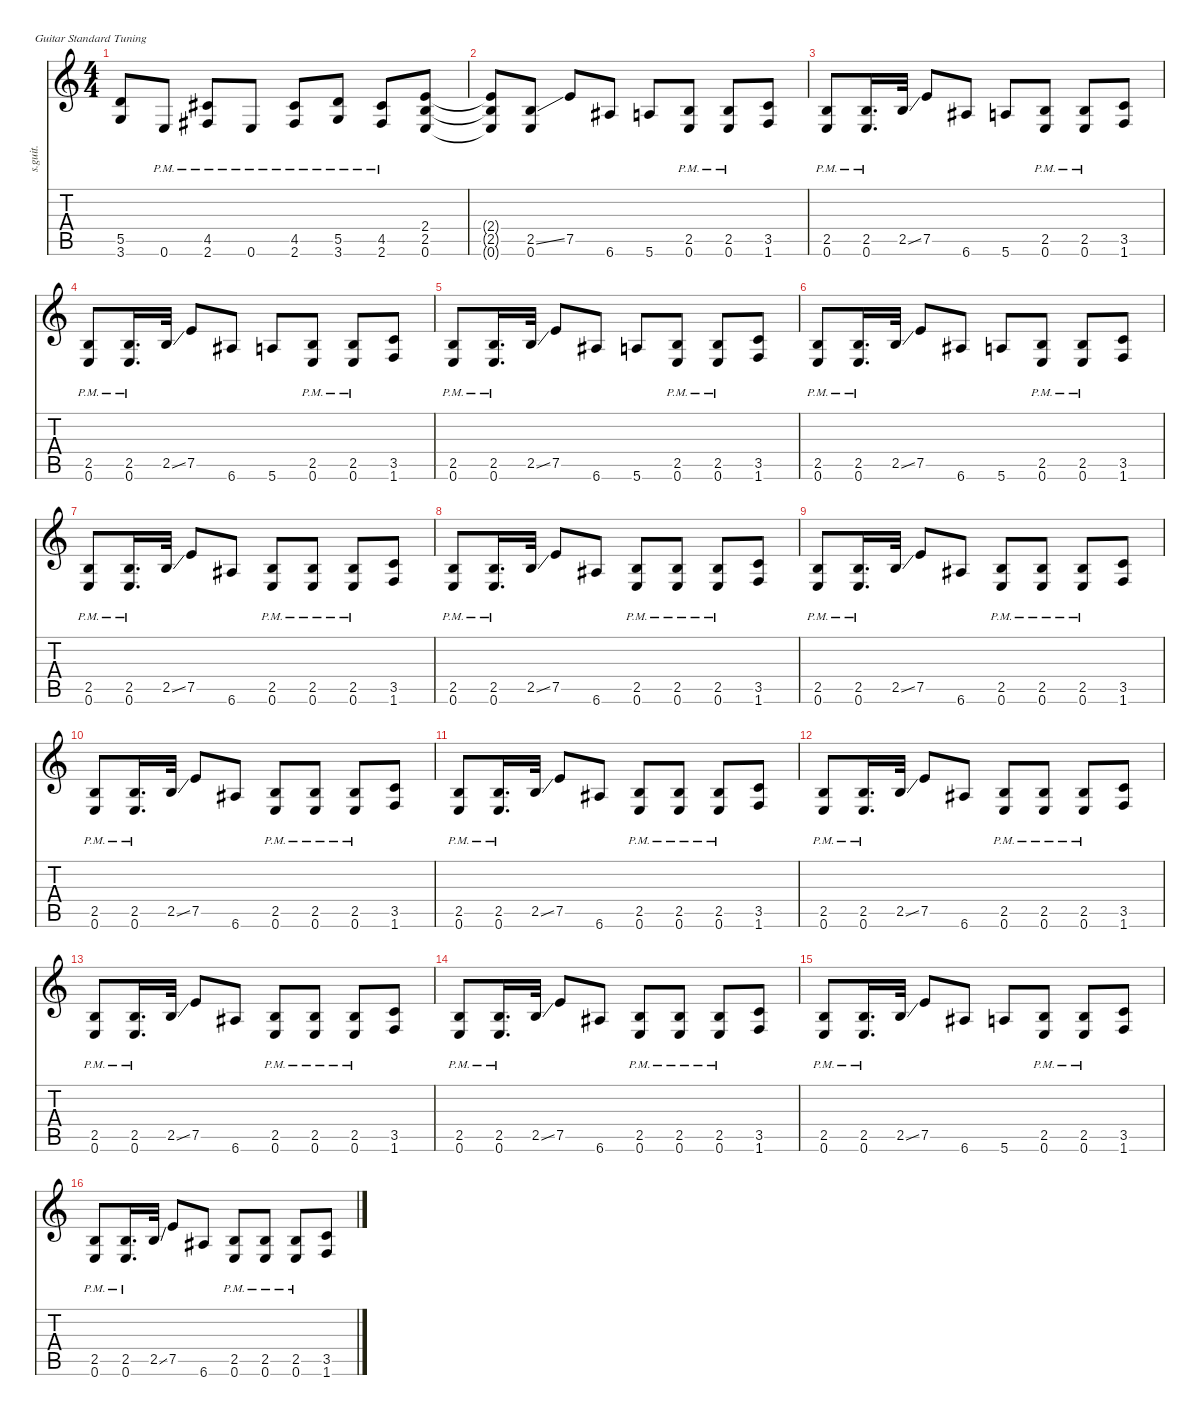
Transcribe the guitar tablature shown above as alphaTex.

\defaultSystemsLayout 4
\hideDynamics
\bracketExtendMode nobrackets
\track ("Kirk Hammett (Lead)" "s.guit.") {instrument distortionguitar}
\staff {score tabs}
\tuning (E4 B3 G3 D3 A2 E2)
\ts (4 4)
\tempo (124 hide)
\clef g2
\ks c
(5.5{t} 3.6{t}).8{lyrics (0 "") lyrics (1 "") lyrics (2 "") lyrics (3 "") lyrics (4 "") dy f} 0.6{pm}.8{lyrics (0 "") lyrics (1 "") lyrics (2 "") lyrics (3 "") lyrics (4 "")} (4.5{pm acc #} 2.6{pm acc #}).8{lyrics (0 "") lyrics (1 "") lyrics (2 "") lyrics (3 "") lyrics (4 "")} 0.6{pm}.8{lyrics (0 "") lyrics (1 "") lyrics (2 "") lyrics (3 "") lyrics (4 "")} (4.5{pm acc #} 2.6{pm acc #}).8{lyrics (0 "") lyrics (1 "") lyrics (2 "") lyrics (3 "") lyrics (4 "")} (5.5{pm} 3.6{pm}).8{lyrics (0 "") lyrics (1 "") lyrics (2 "") lyrics (3 "") lyrics (4 "")} (4.5{pm acc #} 2.6{pm acc #}).8{lyrics (0 "") lyrics (1 "") lyrics (2 "") lyrics (3 "") lyrics (4 "")} (2.4 2.5 0.6).8{lyrics (0 "") lyrics (1 "") lyrics (2 "") lyrics (3 "") lyrics (4 "")} |
(2.4{t} 2.5{t} 0.6{t}).8{lyrics (0 "") lyrics (1 "") lyrics (2 "") lyrics (3 "") lyrics (4 "")} (2.5{ss} 0.6).8{lyrics (0 "") lyrics (1 "") lyrics (2 "") lyrics (3 "") lyrics (4 "")} 7.5.8{lyrics (0 "") lyrics (1 "") lyrics (2 "") lyrics (3 "") lyrics (4 "")} 6.6{acc #}.8{lyrics (0 "") lyrics (1 "") lyrics (2 "") lyrics (3 "") lyrics (4 "")} 5.6.8{lyrics (0 "") lyrics (1 "") lyrics (2 "") lyrics (3 "") lyrics (4 "")} (2.5{pm} 0.6{pm}).8{lyrics (0 "") lyrics (1 "") lyrics (2 "") lyrics (3 "") lyrics (4 "")} (2.5{pm} 0.6{pm}).8{lyrics (0 "") lyrics (1 "") lyrics (2 "") lyrics (3 "") lyrics (4 "")} (3.5 1.6).8{lyrics (0 "") lyrics (1 "") lyrics (2 "") lyrics (3 "") lyrics (4 "")} |
(2.5{pm} 0.6{pm}).8{lyrics (0 "") lyrics (1 "") lyrics (2 "") lyrics (3 "") lyrics (4 "")} (2.5{pm} 0.6{pm}).16{d lyrics (0 "") lyrics (1 "") lyrics (2 "") lyrics (3 "") lyrics (4 "")} 2.5{ss}.32{lyrics (0 "") lyrics (1 "") lyrics (2 "") lyrics (3 "") lyrics (4 "")} 7.5.8{lyrics (0 "") lyrics (1 "") lyrics (2 "") lyrics (3 "") lyrics (4 "")} 6.6{acc #}.8{lyrics (0 "") lyrics (1 "") lyrics (2 "") lyrics (3 "") lyrics (4 "")} 5.6.8{lyrics (0 "") lyrics (1 "") lyrics (2 "") lyrics (3 "") lyrics (4 "")} (2.5{pm} 0.6{pm}).8{lyrics (0 "") lyrics (1 "") lyrics (2 "") lyrics (3 "") lyrics (4 "")} (2.5{pm} 0.6{pm}).8{lyrics (0 "") lyrics (1 "") lyrics (2 "") lyrics (3 "") lyrics (4 "")} (3.5 1.6).8{lyrics (0 "") lyrics (1 "") lyrics (2 "") lyrics (3 "") lyrics (4 "")} |
(2.5{pm} 0.6{pm}).8{lyrics (0 "") lyrics (1 "") lyrics (2 "") lyrics (3 "") lyrics (4 "")} (2.5{pm} 0.6{pm}).16{d lyrics (0 "") lyrics (1 "") lyrics (2 "") lyrics (3 "") lyrics (4 "")} 2.5{ss}.32{lyrics (0 "") lyrics (1 "") lyrics (2 "") lyrics (3 "") lyrics (4 "")} 7.5.8{lyrics (0 "") lyrics (1 "") lyrics (2 "") lyrics (3 "") lyrics (4 "")} 6.6{acc #}.8{lyrics (0 "") lyrics (1 "") lyrics (2 "") lyrics (3 "") lyrics (4 "")} 5.6.8{lyrics (0 "") lyrics (1 "") lyrics (2 "") lyrics (3 "") lyrics (4 "")} (2.5{pm} 0.6{pm}).8{lyrics (0 "") lyrics (1 "") lyrics (2 "") lyrics (3 "") lyrics (4 "")} (2.5{pm} 0.6{pm}).8{lyrics (0 "") lyrics (1 "") lyrics (2 "") lyrics (3 "") lyrics (4 "")} (3.5 1.6).8{lyrics (0 "") lyrics (1 "") lyrics (2 "") lyrics (3 "") lyrics (4 "")} |
(2.5{pm} 0.6{pm}).8{lyrics (0 "") lyrics (1 "") lyrics (2 "") lyrics (3 "") lyrics (4 "")} (2.5{pm} 0.6{pm}).16{d lyrics (0 "") lyrics (1 "") lyrics (2 "") lyrics (3 "") lyrics (4 "")} 2.5{ss}.32{lyrics (0 "") lyrics (1 "") lyrics (2 "") lyrics (3 "") lyrics (4 "")} 7.5.8{lyrics (0 "") lyrics (1 "") lyrics (2 "") lyrics (3 "") lyrics (4 "")} 6.6{acc #}.8{lyrics (0 "") lyrics (1 "") lyrics (2 "") lyrics (3 "") lyrics (4 "")} 5.6.8{lyrics (0 "") lyrics (1 "") lyrics (2 "") lyrics (3 "") lyrics (4 "")} (2.5{pm} 0.6{pm}).8{lyrics (0 "") lyrics (1 "") lyrics (2 "") lyrics (3 "") lyrics (4 "")} (2.5{pm} 0.6{pm}).8{lyrics (0 "") lyrics (1 "") lyrics (2 "") lyrics (3 "") lyrics (4 "")} (3.5 1.6).8{lyrics (0 "") lyrics (1 "") lyrics (2 "") lyrics (3 "") lyrics (4 "")} |
(2.5{pm} 0.6{pm}).8{lyrics (0 "") lyrics (1 "") lyrics (2 "") lyrics (3 "") lyrics (4 "")} (2.5{pm} 0.6{pm}).16{d lyrics (0 "") lyrics (1 "") lyrics (2 "") lyrics (3 "") lyrics (4 "")} 2.5{ss}.32{lyrics (0 "") lyrics (1 "") lyrics (2 "") lyrics (3 "") lyrics (4 "")} 7.5.8{lyrics (0 "") lyrics (1 "") lyrics (2 "") lyrics (3 "") lyrics (4 "")} 6.6{acc #}.8{lyrics (0 "") lyrics (1 "") lyrics (2 "") lyrics (3 "") lyrics (4 "")} 5.6.8{lyrics (0 "") lyrics (1 "") lyrics (2 "") lyrics (3 "") lyrics (4 "")} (2.5{pm} 0.6{pm}).8{lyrics (0 "") lyrics (1 "") lyrics (2 "") lyrics (3 "") lyrics (4 "")} (2.5{pm} 0.6{pm}).8{lyrics (0 "") lyrics (1 "") lyrics (2 "") lyrics (3 "") lyrics (4 "")} (3.5 1.6).8{lyrics (0 "") lyrics (1 "") lyrics (2 "") lyrics (3 "") lyrics (4 "")} |
(2.5{pm} 0.6{pm}).8{lyrics (0 "") lyrics (1 "") lyrics (2 "") lyrics (3 "") lyrics (4 "")} (2.5{pm} 0.6{pm}).16{d lyrics (0 "") lyrics (1 "") lyrics (2 "") lyrics (3 "") lyrics (4 "")} 2.5{ss}.32{lyrics (0 "") lyrics (1 "") lyrics (2 "") lyrics (3 "") lyrics (4 "")} 7.5.8{lyrics (0 "") lyrics (1 "") lyrics (2 "") lyrics (3 "") lyrics (4 "")} 6.6{acc #}.8{lyrics (0 "") lyrics (1 "") lyrics (2 "") lyrics (3 "") lyrics (4 "")} (2.5{pm} 0.6{pm}).8{lyrics (0 "") lyrics (1 "") lyrics (2 "") lyrics (3 "") lyrics (4 "")} (2.5{pm} 0.6{pm}).8{lyrics (0 "") lyrics (1 "") lyrics (2 "") lyrics (3 "") lyrics (4 "")} (2.5{pm} 0.6{pm}).8{lyrics (0 "") lyrics (1 "") lyrics (2 "") lyrics (3 "") lyrics (4 "")} (3.5 1.6).8{lyrics (0 "") lyrics (1 "") lyrics (2 "") lyrics (3 "") lyrics (4 "")} |
(2.5{pm} 0.6{pm}).8{lyrics (0 "") lyrics (1 "") lyrics (2 "") lyrics (3 "") lyrics (4 "")} (2.5{pm} 0.6{pm}).16{d lyrics (0 "") lyrics (1 "") lyrics (2 "") lyrics (3 "") lyrics (4 "")} 2.5{ss}.32{lyrics (0 "") lyrics (1 "") lyrics (2 "") lyrics (3 "") lyrics (4 "")} 7.5.8{lyrics (0 "") lyrics (1 "") lyrics (2 "") lyrics (3 "") lyrics (4 "")} 6.6{acc #}.8{lyrics (0 "") lyrics (1 "") lyrics (2 "") lyrics (3 "") lyrics (4 "")} (2.5{pm} 0.6{pm}).8{lyrics (0 "") lyrics (1 "") lyrics (2 "") lyrics (3 "") lyrics (4 "")} (2.5{pm} 0.6{pm}).8{lyrics (0 "") lyrics (1 "") lyrics (2 "") lyrics (3 "") lyrics (4 "")} (2.5{pm} 0.6{pm}).8{lyrics (0 "") lyrics (1 "") lyrics (2 "") lyrics (3 "") lyrics (4 "")} (3.5 1.6).8{lyrics (0 "") lyrics (1 "") lyrics (2 "") lyrics (3 "") lyrics (4 "")} |
(2.5{pm} 0.6{pm}).8{lyrics (0 "") lyrics (1 "") lyrics (2 "") lyrics (3 "") lyrics (4 "")} (2.5{pm} 0.6{pm}).16{d lyrics (0 "") lyrics (1 "") lyrics (2 "") lyrics (3 "") lyrics (4 "")} 2.5{ss}.32{lyrics (0 "") lyrics (1 "") lyrics (2 "") lyrics (3 "") lyrics (4 "")} 7.5.8{lyrics (0 "") lyrics (1 "") lyrics (2 "") lyrics (3 "") lyrics (4 "")} 6.6{acc #}.8{lyrics (0 "") lyrics (1 "") lyrics (2 "") lyrics (3 "") lyrics (4 "")} (2.5{pm} 0.6{pm}).8{lyrics (0 "") lyrics (1 "") lyrics (2 "") lyrics (3 "") lyrics (4 "")} (2.5{pm} 0.6{pm}).8{lyrics (0 "") lyrics (1 "") lyrics (2 "") lyrics (3 "") lyrics (4 "")} (2.5{pm} 0.6{pm}).8{lyrics (0 "") lyrics (1 "") lyrics (2 "") lyrics (3 "") lyrics (4 "")} (3.5 1.6).8{lyrics (0 "") lyrics (1 "") lyrics (2 "") lyrics (3 "") lyrics (4 "")} |
(2.5{pm} 0.6{pm}).8{lyrics (0 "") lyrics (1 "") lyrics (2 "") lyrics (3 "") lyrics (4 "")} (2.5{pm} 0.6{pm}).16{d lyrics (0 "") lyrics (1 "") lyrics (2 "") lyrics (3 "") lyrics (4 "")} 2.5{ss}.32{lyrics (0 "") lyrics (1 "") lyrics (2 "") lyrics (3 "") lyrics (4 "")} 7.5.8{lyrics (0 "") lyrics (1 "") lyrics (2 "") lyrics (3 "") lyrics (4 "")} 6.6{acc #}.8{lyrics (0 "") lyrics (1 "") lyrics (2 "") lyrics (3 "") lyrics (4 "")} (2.5{pm} 0.6{pm}).8{lyrics (0 "") lyrics (1 "") lyrics (2 "") lyrics (3 "") lyrics (4 "")} (2.5{pm} 0.6{pm}).8{lyrics (0 "") lyrics (1 "") lyrics (2 "") lyrics (3 "") lyrics (4 "")} (2.5{pm} 0.6{pm}).8{lyrics (0 "") lyrics (1 "") lyrics (2 "") lyrics (3 "") lyrics (4 "")} (3.5 1.6).8{lyrics (0 "") lyrics (1 "") lyrics (2 "") lyrics (3 "") lyrics (4 "")} |
(2.5{pm} 0.6{pm}).8{lyrics (0 "") lyrics (1 "") lyrics (2 "") lyrics (3 "") lyrics (4 "")} (2.5{pm} 0.6{pm}).16{d lyrics (0 "") lyrics (1 "") lyrics (2 "") lyrics (3 "") lyrics (4 "")} 2.5{ss}.32{lyrics (0 "") lyrics (1 "") lyrics (2 "") lyrics (3 "") lyrics (4 "")} 7.5.8{lyrics (0 "") lyrics (1 "") lyrics (2 "") lyrics (3 "") lyrics (4 "")} 6.6{acc #}.8{lyrics (0 "") lyrics (1 "") lyrics (2 "") lyrics (3 "") lyrics (4 "")} (2.5{pm} 0.6{pm}).8{lyrics (0 "") lyrics (1 "") lyrics (2 "") lyrics (3 "") lyrics (4 "")} (2.5{pm} 0.6{pm}).8{lyrics (0 "") lyrics (1 "") lyrics (2 "") lyrics (3 "") lyrics (4 "")} (2.5{pm} 0.6{pm}).8{lyrics (0 "") lyrics (1 "") lyrics (2 "") lyrics (3 "") lyrics (4 "")} (3.5 1.6).8{lyrics (0 "") lyrics (1 "") lyrics (2 "") lyrics (3 "") lyrics (4 "")} |
(2.5{pm} 0.6{pm}).8{lyrics (0 "") lyrics (1 "") lyrics (2 "") lyrics (3 "") lyrics (4 "")} (2.5{pm} 0.6{pm}).16{d lyrics (0 "") lyrics (1 "") lyrics (2 "") lyrics (3 "") lyrics (4 "")} 2.5{ss}.32{lyrics (0 "") lyrics (1 "") lyrics (2 "") lyrics (3 "") lyrics (4 "")} 7.5.8{lyrics (0 "") lyrics (1 "") lyrics (2 "") lyrics (3 "") lyrics (4 "")} 6.6{acc #}.8{lyrics (0 "") lyrics (1 "") lyrics (2 "") lyrics (3 "") lyrics (4 "")} (2.5{pm} 0.6{pm}).8{lyrics (0 "") lyrics (1 "") lyrics (2 "") lyrics (3 "") lyrics (4 "")} (2.5{pm} 0.6{pm}).8{lyrics (0 "") lyrics (1 "") lyrics (2 "") lyrics (3 "") lyrics (4 "")} (2.5{pm} 0.6{pm}).8{lyrics (0 "") lyrics (1 "") lyrics (2 "") lyrics (3 "") lyrics (4 "")} (3.5 1.6).8{lyrics (0 "") lyrics (1 "") lyrics (2 "") lyrics (3 "") lyrics (4 "")} |
(2.5{pm} 0.6{pm}).8{lyrics (0 "") lyrics (1 "") lyrics (2 "") lyrics (3 "") lyrics (4 "")} (2.5{pm} 0.6{pm}).16{d lyrics (0 "") lyrics (1 "") lyrics (2 "") lyrics (3 "") lyrics (4 "")} 2.5{ss}.32{lyrics (0 "") lyrics (1 "") lyrics (2 "") lyrics (3 "") lyrics (4 "")} 7.5.8{lyrics (0 "") lyrics (1 "") lyrics (2 "") lyrics (3 "") lyrics (4 "")} 6.6{acc #}.8{lyrics (0 "") lyrics (1 "") lyrics (2 "") lyrics (3 "") lyrics (4 "")} (2.5{pm} 0.6{pm}).8{lyrics (0 "") lyrics (1 "") lyrics (2 "") lyrics (3 "") lyrics (4 "")} (2.5{pm} 0.6{pm}).8{lyrics (0 "") lyrics (1 "") lyrics (2 "") lyrics (3 "") lyrics (4 "")} (2.5{pm} 0.6{pm}).8{lyrics (0 "") lyrics (1 "") lyrics (2 "") lyrics (3 "") lyrics (4 "")} (3.5 1.6).8{lyrics (0 "") lyrics (1 "") lyrics (2 "") lyrics (3 "") lyrics (4 "")} |
(2.5{pm} 0.6{pm}).8{lyrics (0 "") lyrics (1 "") lyrics (2 "") lyrics (3 "") lyrics (4 "")} (2.5{pm} 0.6{pm}).16{d lyrics (0 "") lyrics (1 "") lyrics (2 "") lyrics (3 "") lyrics (4 "")} 2.5{ss}.32{lyrics (0 "") lyrics (1 "") lyrics (2 "") lyrics (3 "") lyrics (4 "")} 7.5.8{lyrics (0 "") lyrics (1 "") lyrics (2 "") lyrics (3 "") lyrics (4 "")} 6.6{acc #}.8{lyrics (0 "") lyrics (1 "") lyrics (2 "") lyrics (3 "") lyrics (4 "")} (2.5{pm} 0.6{pm}).8{lyrics (0 "") lyrics (1 "") lyrics (2 "") lyrics (3 "") lyrics (4 "")} (2.5{pm} 0.6{pm}).8{lyrics (0 "") lyrics (1 "") lyrics (2 "") lyrics (3 "") lyrics (4 "")} (2.5{pm} 0.6{pm}).8{lyrics (0 "") lyrics (1 "") lyrics (2 "") lyrics (3 "") lyrics (4 "")} (3.5 1.6).8{lyrics (0 "") lyrics (1 "") lyrics (2 "") lyrics (3 "") lyrics (4 "")} |
(2.5{pm} 0.6{pm}).8{lyrics (0 "") lyrics (1 "") lyrics (2 "") lyrics (3 "") lyrics (4 "")} (2.5{pm} 0.6{pm}).16{d lyrics (0 "") lyrics (1 "") lyrics (2 "") lyrics (3 "") lyrics (4 "")} 2.5{ss}.32{lyrics (0 "") lyrics (1 "") lyrics (2 "") lyrics (3 "") lyrics (4 "")} 7.5.8{lyrics (0 "") lyrics (1 "") lyrics (2 "") lyrics (3 "") lyrics (4 "")} 6.6{acc #}.8{lyrics (0 "") lyrics (1 "") lyrics (2 "") lyrics (3 "") lyrics (4 "")} 5.6.8{lyrics (0 "") lyrics (1 "") lyrics (2 "") lyrics (3 "") lyrics (4 "")} (2.5{pm} 0.6{pm}).8{lyrics (0 "") lyrics (1 "") lyrics (2 "") lyrics (3 "") lyrics (4 "")} (2.5{pm} 0.6{pm}).8{lyrics (0 "") lyrics (1 "") lyrics (2 "") lyrics (3 "") lyrics (4 "")} (3.5 1.6).8{lyrics (0 "") lyrics (1 "") lyrics (2 "") lyrics (3 "") lyrics (4 "")} |
(2.5{pm} 0.6{pm}).8{lyrics (0 "") lyrics (1 "") lyrics (2 "") lyrics (3 "") lyrics (4 "")} (2.5{pm} 0.6{pm}).16{d lyrics (0 "") lyrics (1 "") lyrics (2 "") lyrics (3 "") lyrics (4 "")} 2.5{ss}.32{lyrics (0 "") lyrics (1 "") lyrics (2 "") lyrics (3 "") lyrics (4 "")} 7.5.8{lyrics (0 "") lyrics (1 "") lyrics (2 "") lyrics (3 "") lyrics (4 "")} 6.6{acc #}.8{lyrics (0 "") lyrics (1 "") lyrics (2 "") lyrics (3 "") lyrics (4 "")} (2.5{pm} 0.6{pm}).8{lyrics (0 "") lyrics (1 "") lyrics (2 "") lyrics (3 "") lyrics (4 "")} (2.5{pm} 0.6{pm}).8{lyrics (0 "") lyrics (1 "") lyrics (2 "") lyrics (3 "") lyrics (4 "")} (2.5{pm} 0.6{pm}).8{lyrics (0 "") lyrics (1 "") lyrics (2 "") lyrics (3 "") lyrics (4 "")} (3.5 1.6).8{lyrics (0 "") lyrics (1 "") lyrics (2 "") lyrics (3 "") lyrics (4 "")}
